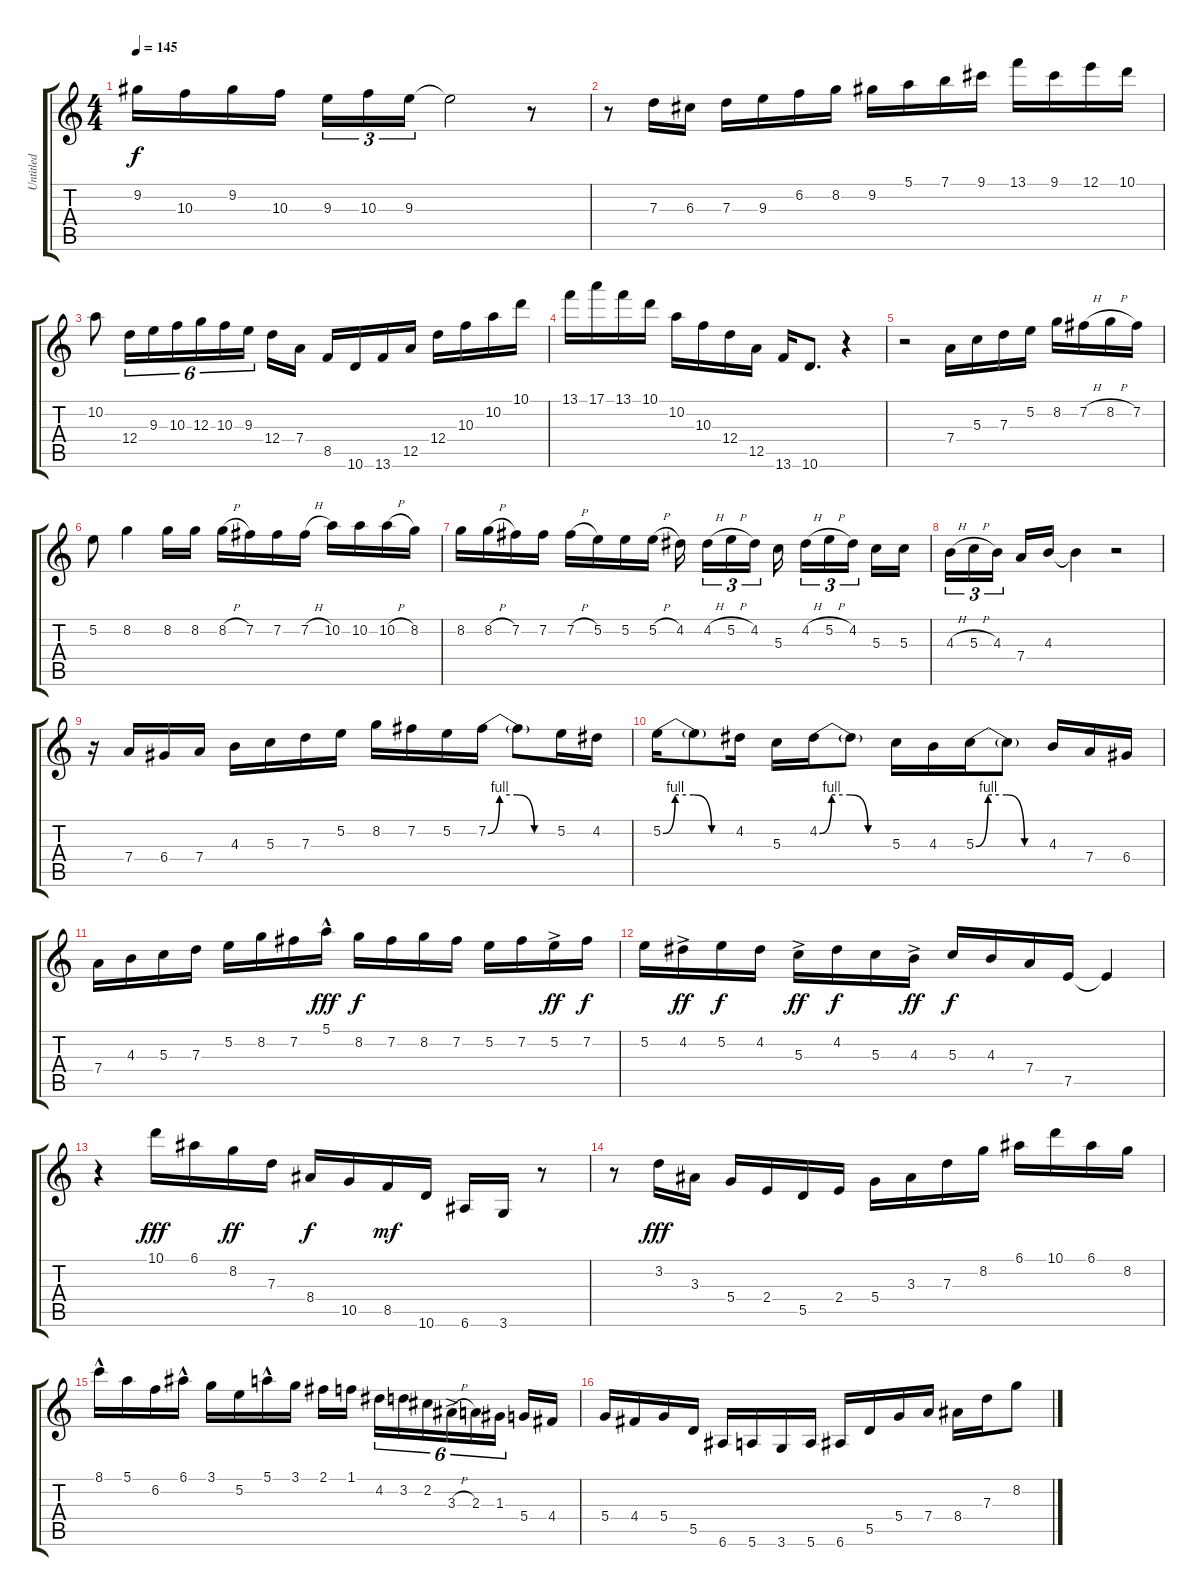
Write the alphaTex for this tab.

\track ("Untitled" "Untitled") {instrument acousticguitarnylon}
\staff {score tabs}
\tuning (E4 B3 G3 D3 A2 E2) {hide}
\ts (4 4)
\tempo 145
\clef g2
\ks c
9.2.16{dy f} 10.3.16 9.2.16 10.3.16 9.3.16{tu (3 2)} 10.3.16{tu (3 2)} 9.3.16{tu (3 2)} 9.3{t}.2 r.8 |
r.8 7.3.16 6.3.16 7.3.16 9.3.16 6.2.16 8.2.16 9.2.16 5.1.16 7.1.16 9.1.16 13.1.16 9.1.16 12.1.16 10.1.16 |
10.2.8 12.4.16{tu (6 4)} 9.3.16{tu (6 4)} 10.3.16{tu (6 4)} 12.3.16{tu (6 4)} 10.3.16{tu (6 4)} 9.3.16{tu (6 4) beam splitsecondary} 12.4.16 7.4.16 8.5.16 10.6.16 13.6.16 12.5.16 12.4.16 10.3.16 10.2.16 10.1.16 |
13.1.16 17.1.16 13.1.16 10.1.16 10.2.16 10.3.16 12.4.16 12.5.16 13.6.16 10.6.8{d} r.4 |
r.2 7.4.16 5.3.16 7.3.16 5.2.16 8.2.16 7.2{h}.16 8.2{h}.16 7.2.16 |
5.2.8 8.2.4 8.2.16 8.2.16 8.2{h}.16 7.2.16 7.2.16 7.2{h}.16 10.2.16 10.2.16 10.2{h}.16 8.2.16 |
8.2.16 8.2{h}.16 7.2.16 7.2.16 7.2{h}.16 5.2.16 5.2.16 5.2{h}.16 4.2.16{beam splitsecondary} 4.2{h}.16{tu (3 2)} 5.2{h}.16{tu (3 2)} 4.2.16{tu (3 2) beam splitsecondary} 5.3.16 4.2{h}.16{tu (3 2)} 5.2{h}.16{tu (3 2)} 4.2.16{tu (3 2) beam splitsecondary} 5.3.16 5.3.16 |
4.3{h}.16{tu (3 2)} 5.3{h}.16{tu (3 2)} 4.3.16{tu (3 2) beam splitsecondary} 7.4.16 4.3.16 4.3{t}.4 r.2 |
r.16 7.4.16 6.4.16 7.4.16 4.3.16 5.3.16 7.3.16 5.2.16 8.2.16 7.2.16 5.2.16 7.2{be (custom 0 0 10 4 25 4 40 0 60 0)}.16 7.2{t}.8 5.2.16 4.2.16 |
5.2{be (custom 0 0 10 4 25 4 40 0 60 0)}.16 5.2{t}.8 4.2.16 5.3.16 4.2{be (custom 0 0 10 4 25 4 40 0 60 0)}.16 4.2{t}.8 5.3.16 4.3.16 5.3{be (custom 0 0 10 4 25 4 40 0 60 0)}.16 5.3{t}.8 4.3.16 7.4.16 6.4.16 |
7.4.16 4.3.16 5.3.16 7.3.16 5.2.16 8.2.16 7.2.16 5.1{hac}.16{dy fff} 8.2.16{dy f} 7.2.16 8.2.16 7.2.16 5.2.16 7.2.16 5.2{ac}.16{dy ff} 7.2.16{dy f} |
5.2.16 4.2{ac}.16{dy ff} 5.2.16{dy f} 4.2.16 5.3{ac}.16{dy ff} 4.2.16{dy f} 5.3.16 4.3{ac}.16{dy ff} 5.3.16{dy f} 4.3.16 7.4.16 7.5.16 7.5{t}.4 |
r.4 10.1.16{dy fff} 6.1.16 8.2.16{dy ff} 7.3.16 8.4.16{dy f} 10.5.16 8.5.16{dy mf} 10.6.16 6.6.16 3.6.16 r.8 |
r.8 3.2.16{dy fff} 3.3.16 5.4.16 2.4.16 5.5.16 2.4.16 5.4.16 3.3.16 7.3.16 8.2.16 6.1.16 10.1.16 6.1.16 8.2.16 |
8.1{hac}.16 5.1.16 6.2.16 6.1{hac}.16 3.1.16 5.2.16 5.1{hac}.16 3.1.16 2.1.16 1.1.16{beam splitsecondary} 4.2.16{tu (6 4)} 3.2.16{tu (6 4)} 2.2.16{tu (6 4)} 3.3{h ac}.16{tu (6 4)} 2.3.16{tu (6 4)} 1.3.16{tu (6 4) beam splitsecondary} 5.4.16 4.4.16 |
5.4.16 4.4.16 5.4.16 5.5.16 6.6.16 5.6.16 3.6.16 5.6.16 6.6.16 5.5.16 5.4.16 7.4.16 8.4.16 7.3.16 8.2.8
